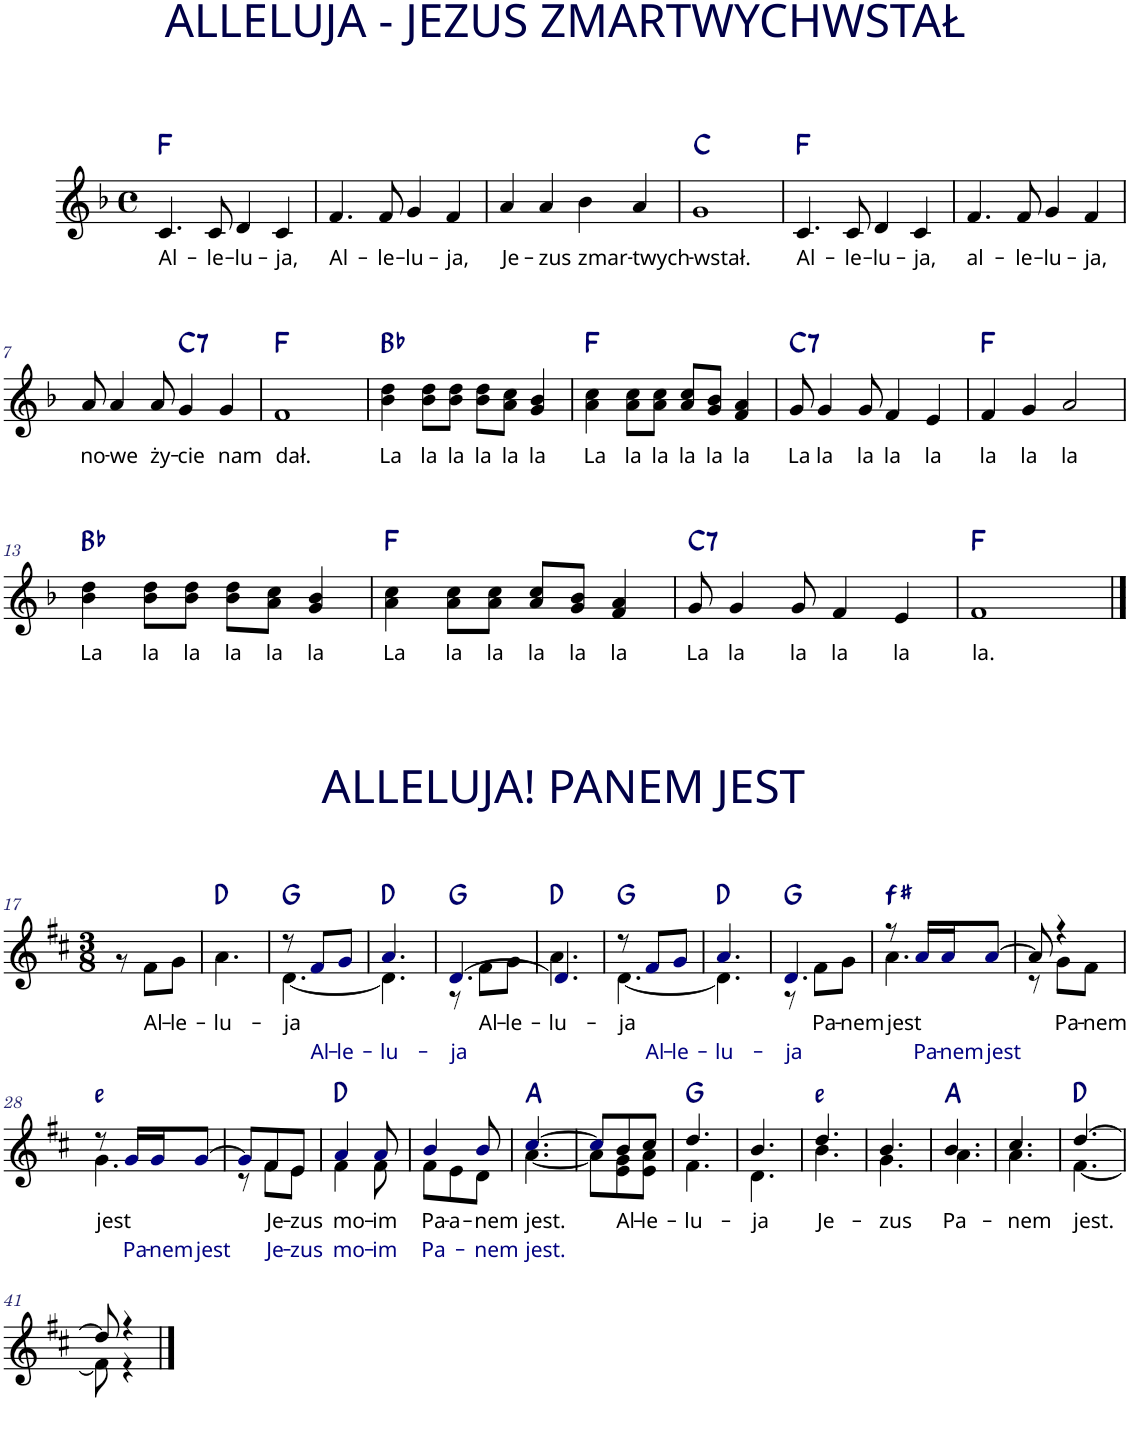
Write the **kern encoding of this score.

**kern	**text	**text	**harte
*part1	*part1	*part1	*part1
*staff1	*staff1	*staff1	*
*I"Kazoo	*	*	*
*I'Kaz.	*	*	*
*clefG2	*	*	*
*k[b-]	*	*	*
*M4/4	*	*	*
*met(c)	*	*	*
=1	=1	=1	=1
!	!LO:LY:b	!	!
4.c/	Al-	.	F:maj
!	!LO:LY:b	!	!
8c/	-le-	.	.
!	!LO:LY:b	!	!
4d/	-lu-	.	.
!	!LO:LY:b	!	!
4c/	-ja,	.	.
=2	=2	=2	=2
!	!LO:LY:b	!	!
4.f/	Al-	.	.
!	!LO:LY:b	!	!
8f/	-le-	.	.
!	!LO:LY:b	!	!
4g/	-lu-	.	.
!	!LO:LY:b	!	!
4f/	-ja,	.	.
=3	=3	=3	=3
!	!LO:LY:b	!	!
4a/	Je-	.	.
!	!LO:LY:b	!	!
4a/	-zus	.	.
!	!LO:LY:b	!	!
4b-\	zmar-	.	.
!	!LO:LY:b	!	!
4a/	-twych-	.	.
=4	=4	=4	=4
!	!LO:LY:b	!	!
1g	-wstał.	.	C:maj
=5	=5	=5	=5
!	!LO:LY:b	!	!
4.c/	Al-	.	F:maj
!	!LO:LY:b	!	!
8c/	-le-	.	.
!	!LO:LY:b	!	!
4d/	-lu-	.	.
!	!LO:LY:b	!	!
4c/	-ja,	.	.
=6	=6	=6	=6
!	!LO:LY:b	!	!
4.f/	al-	.	.
!	!LO:LY:b	!	!
8f/	-le-	.	.
!	!LO:LY:b	!	!
4g/	-lu-	.	.
!	!LO:LY:b	!	!
4f/	-ja,	.	.
!!LO:LB:g=z
=7	=7	=7	=7
!	!LO:LY:b	!	!
8a/	no-	.	.
!	!LO:LY:b	!	!
4a/	-we	.	.
!	!LO:LY:b	!	!
8a/	ży-	.	.
!	!LO:LY:b	!	!LO:H:kt=7
4g/	-cie	.	C:7
!	!LO:LY:b	!	!
4g/	nam	.	.
=8	=8	=8	=8
!	!LO:LY:b	!	!
1f	dał.	.	F:maj
=9	=9	=9	=9
!	!LO:LY:b	!	!
4b-\ 4dd\	La	.	Bb:maj
!	!LO:LY:b	!	!
8b-\ 8dd\L	la	.	.
!	!LO:LY:b	!	!
8b-\ 8dd\J	la	.	.
!	!LO:LY:b	!	!
8b-\ 8dd\L	la	.	.
!	!LO:LY:b	!	!
8a\ 8cc\J	la	.	.
!	!LO:LY:b	!	!
4g/ 4b-/	la	.	.
=10	=10	=10	=10
!	!LO:LY:b	!	!
4a\ 4cc\	La	.	F:maj
!	!LO:LY:b	!	!
8a\ 8cc\L	la	.	.
!	!LO:LY:b	!	!
8a\ 8cc\J	la	.	.
!	!LO:LY:b	!	!
8a/ 8cc/L	la	.	.
!	!LO:LY:b	!	!
8g/ 8b-/J	la	.	.
!	!LO:LY:b	!	!
4f/ 4a/	la	.	.
=11	=11	=11	=11
!	!LO:LY:b	!	!LO:H:kt=7
8g/	La	.	C:7
!	!LO:LY:b	!	!
4g/	la	.	.
!	!LO:LY:b	!	!
8g/	la	.	.
!	!LO:LY:b	!	!
4f/	la	.	.
!	!LO:LY:b	!	!
4e/	la	.	.
=12	=12	=12	=12
!	!LO:LY:b	!	!
4f/	la	.	F:maj
!	!LO:LY:b	!	!
4g/	la	.	.
!	!LO:LY:b	!	!
2a/	la	.	.
!!LO:LB:g=z
=13	=13	=13	=13
!	!LO:LY:b	!	!
4b-\ 4dd\	La	.	Bb:maj
!	!LO:LY:b	!	!
8b-\ 8dd\L	la	.	.
!	!LO:LY:b	!	!
8b-\ 8dd\J	la	.	.
!	!LO:LY:b	!	!
8b-\ 8dd\L	la	.	.
!	!LO:LY:b	!	!
8a\ 8cc\J	la	.	.
!	!LO:LY:b	!	!
4g/ 4b-/	la	.	.
=14	=14	=14	=14
!	!LO:LY:b	!	!
4a\ 4cc\	La	.	F:maj
!	!LO:LY:b	!	!
8a\ 8cc\L	la	.	.
!	!LO:LY:b	!	!
8a\ 8cc\J	la	.	.
!	!LO:LY:b	!	!
8a/ 8cc/L	la	.	.
!	!LO:LY:b	!	!
8g/ 8b-/J	la	.	.
!	!LO:LY:b	!	!
4f/ 4a/	la	.	.
=15	=15	=15	=15
!	!LO:LY:b	!	!LO:H:kt=7
8g/	La	.	C:7
!	!LO:LY:b	!	!
4g/	la	.	.
!	!LO:LY:b	!	!
8g/	la	.	.
!	!LO:LY:b	!	!
4f/	la	.	.
!	!LO:LY:b	!	!
4e/	la	.	.
=16	=16	=16	=16
!	!LO:LY:b	!	!
1f	la.	.	F:maj
!!LO:LB:g=z
==17	==17	==17	==17
*k[f#c#]	*	*	*
*M3/8	*	*	*
*^	*	*	*
4.ryy	8r	.	.	.
!	!	!LO:LY:b	!	!
.	8f#\L	Al-	.	.
!	!	!LO:LY:b	!	!
.	8g\J	-le-	.	.
=18	=18	=18	=18	=18
!	!	!LO:LY:b	!	!
4.ryy	4.a\	-lu-	.	D:maj
=19	=19	=19	=19	=19
!	!	!LO:LY:b	!	!
8r	[4.d\	-ja	.	G:maj
!	!	!	!LO:LY:b:color=#00007F	!
8f#i/L	.	.	Al-	.
!	!	!	!LO:LY:b:color=#00007F	!
8gi/J	.	.	-le-	.
=20	=20	=20	=20	=20
!	!	!	!LO:LY:b:color=#00007F	!
4.ai/	4.d\]	.	-lu-	D:maj
=21	=21	=21	=21	=21
!	!	!	!LO:LY:b:color=#00007F	!
[4.di/	8r	.	-ja	G:maj
!	!	!LO:LY:b	!	!
.	8f#\L	Al-	.	.
!	!	!LO:LY:b	!	!
.	8g\J	-le-	.	.
=22	=22	=22	=22	=22
!	!	!LO:LY:b	!	!
4.di/]	4.a\	-lu-	.	D:maj
=23	=23	=23	=23	=23
!	!	!LO:LY:b	!	!
8r	[4.d\	-ja	.	G:maj
!	!	!	!LO:LY:b:color=#00007F	!
8f#i/L	.	.	Al-	.
!	!	!	!LO:LY:b:color=#00007F	!
8gi/J	.	.	-le-	.
=24	=24	=24	=24	=24
!	!	!	!LO:LY:b:color=#00007F	!
4.ai/	4.d\]	.	-lu-	D:maj
=25	=25	=25	=25	=25
!	!	!	!LO:LY:b:color=#00007F	!
4.di/	8r	.	-ja	G:maj
!	!	!LO:LY:b	!	!
.	8f#\L	Pa-	.	.
!	!	!LO:LY:b	!	!
.	8g\J	-nem	.	.
=26	=26	=26	=26	=26
!	!	!LO:LY:b	!	!
8r	4.a\	jest	.	F#:min
!	!	!	!LO:LY:b:color=#00007F	!
16ai/LL	.	.	Pa-	.
!	!	!	!LO:LY:b:color=#00007F	!
16ai/J	.	.	-nem	.
!	!	!	!LO:LY:b:color=#00007F	!
[8ai/J	.	.	jest	.
=27	=27	=27	=27	=27
8a/]	8r	.	.	.
!	!	!LO:LY:b	!	!
4r	8g\L	Pa-	.	.
!	!	!LO:LY:b	!	!
.	8f#\J	-nem	.	.
!!LO:LB:g=z	!!
=28	=28	=28	=28	=28
!	!	!LO:LY:b	!	!
8r	4.g\	jest	.	E:min
!	!	!	!LO:LY:b:color=#00007F	!
16gi/LL	.	.	Pa-	.
!	!	!	!LO:LY:b:color=#00007F	!
16gi/J	.	.	-nem	.
!	!	!	!LO:LY:b:color=#00007F	!
[8gi/J	.	.	jest	.
=29	=29	=29	=29	=29
8gi/L]	8r	.	.	.
!	!	!	!LO:LY:b:color=#00007F	!
!	!	!LO:LY:b	!	!
8f#/	8f#\L	Je-	Je-	.
!	!	!	!LO:LY:b:color=#00007F	!
!	!	!LO:LY:b	!	!
8e/J	8e\J	-zus	-zus	.
=30	=30	=30	=30	=30
!	!	!	!LO:LY:b:color=#00007F	!
!	!	!LO:LY:b	!	!
4ai/	4f#\	mo-	mo-	D:maj
!	!	!	!LO:LY:b:color=#00007F	!
!	!	!LO:LY:b	!	!
8ai/	8f#\	-im	-im	.
=31	=31	=31	=31	=31
!	!	!	!LO:LY:b:color=#00007F	!
!	!	!LO:LY:b	!	!
4bi/	8f#\L	Pa-	Pa-	.
!	!	!LO:LY:b	!	!
.	8e\	-a-	.	.
!	!	!	!LO:LY:b:color=#00007F	!
!	!	!LO:LY:b	!	!
8bi/	8d\J	-nem	-nem	.
=32	=32	=32	=32	=32
!	!	!	!LO:LY:b:color=#00007F	!
!	!	!LO:LY:b	!	!
[4.cc#i/	[4.a\	jest.	jest.	A:maj
=33	=33	=33	=33	=33
8cc#i/L]	8a\L]	.	.	.
!	!	!LO:LY:b	!	!
8b/	8e\ 8g\	Al-	.	.
!	!	!LO:LY:b	!	!
8cc#/J	8e\ 8a\J	-le-	.	.
=34	=34	=34	=34	=34
!	!	!LO:LY:b	!	!
4.dd/	4.f#\	-lu-	.	G:maj
=35	=35	=35	=35	=35
!	!	!LO:LY:b	!	!
4.b/	4.d\	-ja	.	.
=36	=36	=36	=36	=36
!	!	!LO:LY:b	!	!
4.dd/	4.b\	Je-	.	E:min
=37	=37	=37	=37	=37
!	!	!LO:LY:b	!	!
4.b/	4.g\	-zus	.	.
=38	=38	=38	=38	=38
!	!	!LO:LY:b	!	!
4.b/	4.a\	Pa-	.	A:maj
=39	=39	=39	=39	=39
!	!	!LO:LY:b	!	!
4.cc#/	4.a\	-nem	.	.
=40	=40	=40	=40	=40
!	!	!LO:LY:b	!	!
[4.dd/	[4.f#\	jest.	.	D:maj
!!LO:LB:g=z	!!
=41	=41	=41	=41	=41
8dd/]	8f#\]	.	.	.
4r	4r	.	.	.
*v	*v	*	*	*
==	==	==	==
*-	*-	*-	*-
